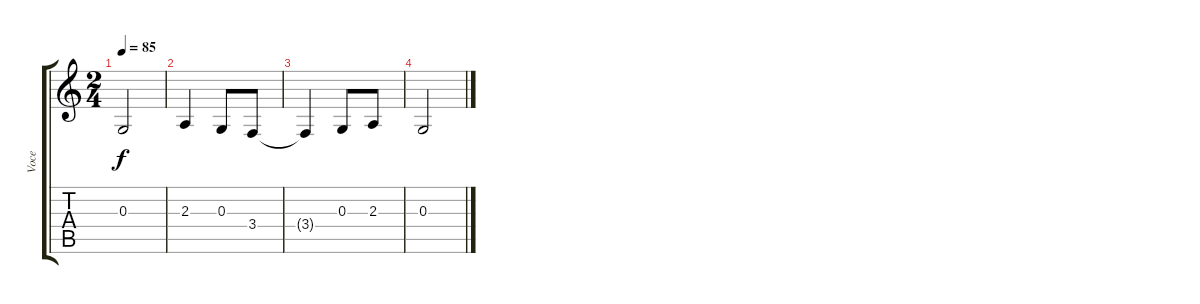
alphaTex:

\track ("Voce" "Voce") {instrument lead2sawtooth}
\staff {score tabs}
\tuning (E4 B3 G3 D3 A2 E2) {hide}
\ts (2 4)
\tempo 85
\clef g2
\ks c
0.3{t}.2{dy f} |
2.3.4 0.3.8 3.4.8 |
3.4{t}.4 0.3.8 2.3.8 |
0.3.2
